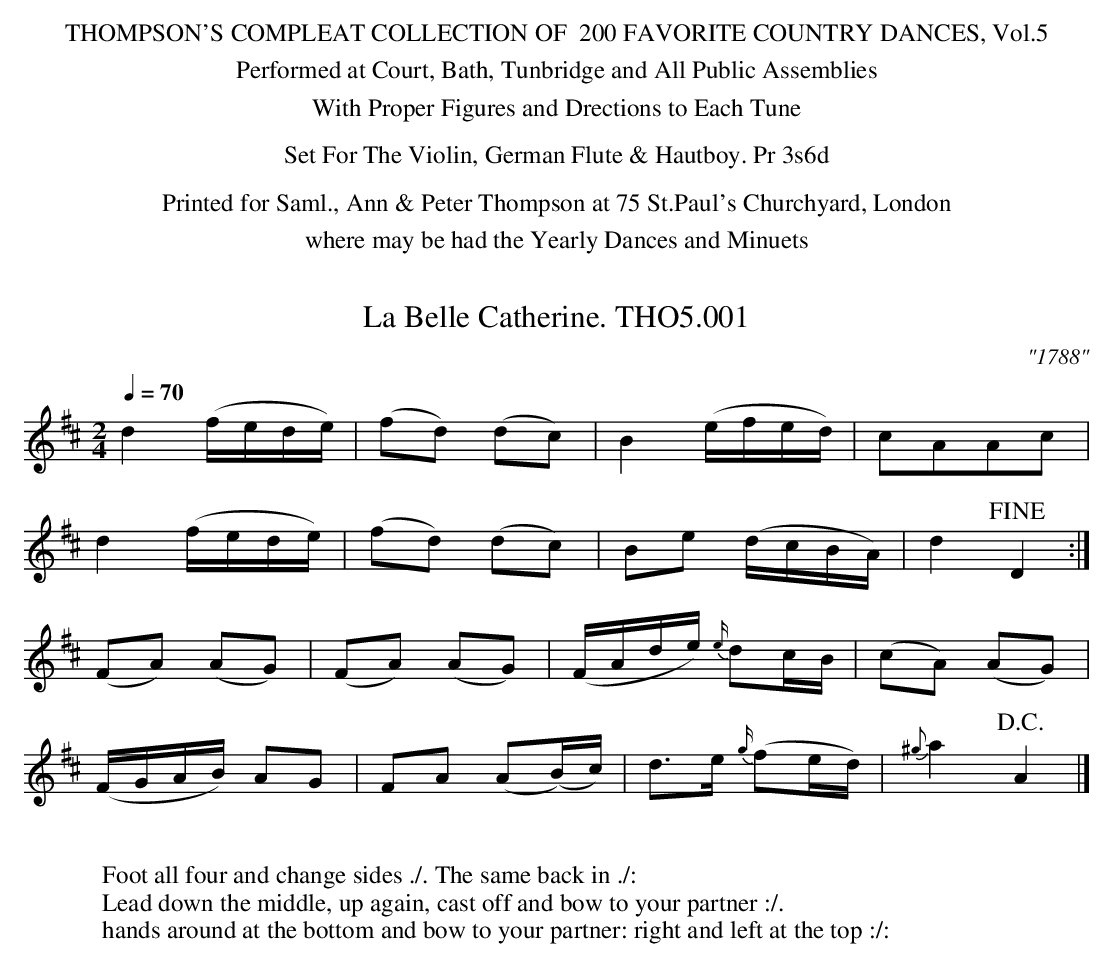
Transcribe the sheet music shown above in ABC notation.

X:1
T:Belle Catherine. THO5.001, La
M:2/4
L:1/8
Q:1/4=70
C:"1788"
K:D
d2 (f/e/d/e/)|(fd) (dc)|B2 (e/f/e/d/)|cAAc|
d2 (f/e/d/e/)|(fd) (dc)|Be (d/c/B/A/)|d2 !fine!D2:|
(FA) (AG)|(FA) (AG)|(F/A/d/e/) {e/}dc/B/|(cA) (AG)|
(F/G/A/B/) AG|FA (A(B/)c/)|d>e {g/}(fe/d/)|{^g}a2 !D.C.!A2 |]
W:
W:Foot all four and change sides ./. The same back in ./:
W:Lead down the middle, up again, cast off and bow to your partner :/.
W:hands around at the bottom and bow to your partner: right and left at the top :/:
